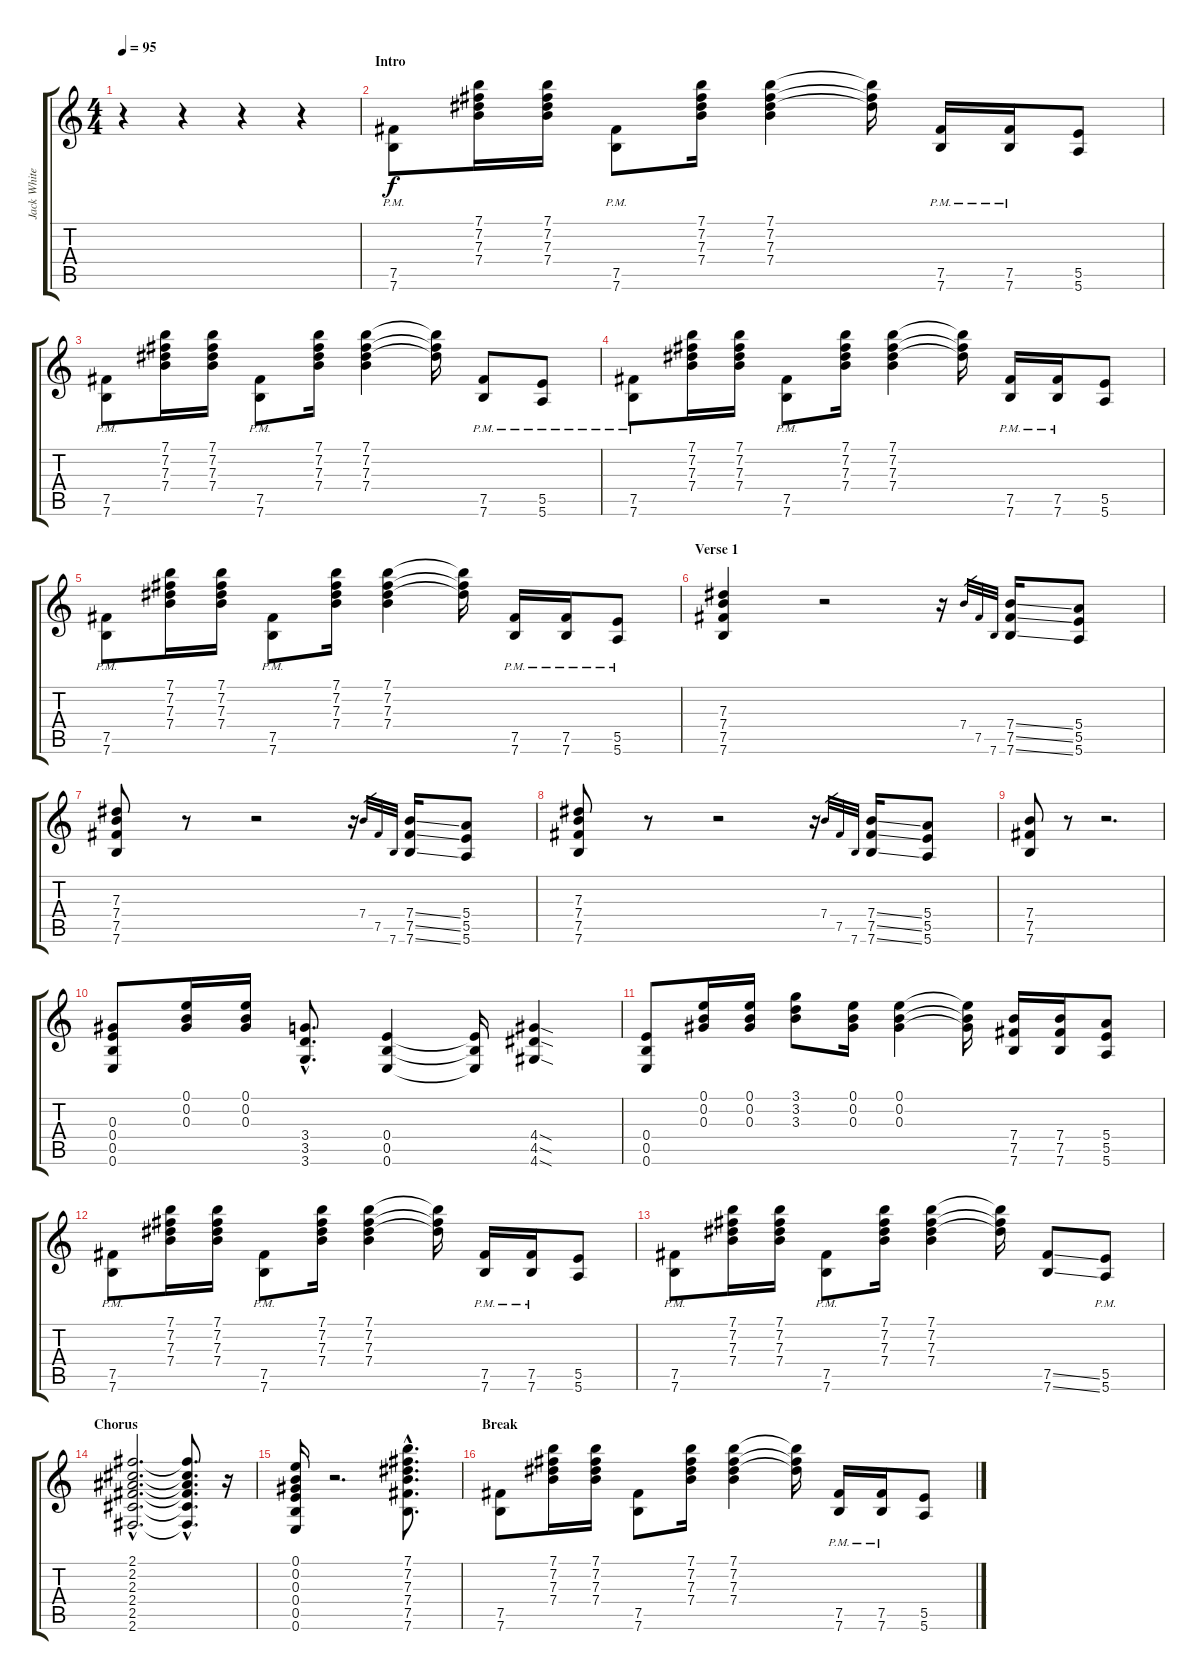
\track ("Jack White" "Jack White") {instrument distortionguitar}
\staff {score tabs}
\tuning (E4 B3 Ab3 E3 B2 E2) {hide}
\ts (4 4)
\tempo 95
\clef g2
\ks c
r.4{dy f instrument distortionguitar} r.4 r.4 r.4 |
\section ("" "Intro")
(7.5{pm} 7.6{pm}).8 (7.1 7.2 7.3 7.4).16 (7.1 7.2 7.3 7.4).16 (7.5{pm} 7.6{pm}).8 (7.1 7.2 7.3 7.4).16 (7.1 7.2 7.3 7.4).4 (7.1{t} 7.2{t} 7.3{t}).16 (7.5{pm} 7.6{pm}).16 (7.5{pm} 7.6{pm}).16 (5.5 5.6).8 |
(7.5{pm} 7.6{pm}).8 (7.1 7.2 7.3 7.4).16 (7.1 7.2 7.3 7.4).16 (7.5{pm} 7.6{pm}).8 (7.1 7.2 7.3 7.4).16 (7.1 7.2 7.3 7.4).4 (7.1{t} 7.2{t} 7.3{t}).16 (7.5{pm} 7.6{pm}).8 (5.5{pm} 5.6{pm}).8 |
(7.5{pm} 7.6{pm}).8 (7.1 7.2 7.3 7.4).16 (7.1 7.2 7.3 7.4).16 (7.5{pm} 7.6{pm}).8 (7.1 7.2 7.3 7.4).16 (7.1 7.2 7.3 7.4).4 (7.1{t} 7.2{t} 7.3{t}).16 (7.5{pm} 7.6{pm}).16 (7.5{pm} 7.6{pm}).16 (5.5 5.6).8 |
(7.5{pm} 7.6{pm}).8 (7.1 7.2 7.3 7.4).16 (7.1 7.2 7.3 7.4).16 (7.5{pm} 7.6{pm}).8 (7.1 7.2 7.3 7.4).16 (7.1 7.2 7.3 7.4).4 (7.1{t} 7.2{t} 7.3{t}).16 (7.5{pm} 7.6{pm}).16 (7.5{pm} 7.6{pm}).16 (5.5{pm} 5.6{pm}).8 |
\section ("" "Verse 1")
(7.3 7.4 7.5 7.6).4 r.2 r.16 7.4.32{gr} 7.5.32{gr} 7.6.32{gr} (7.4{ss} 7.5{ss} 7.6{ss}).16 (5.4 5.5 5.6).8 |
(7.3 7.4 7.5 7.6).8 r.8 r.2 r.16 7.4.32{gr} 7.5.32{gr} 7.6.32{gr} (7.4{ss} 7.5{ss} 7.6{ss}).16 (5.4 5.5 5.6).8 |
(7.3 7.4 7.5 7.6).8 r.8 r.2 r.16 7.4.32{gr} 7.5.32{gr} 7.6.32{gr} (7.4{ss} 7.5{ss} 7.6{ss}).16 (5.4 5.5 5.6).8 |
(7.4 7.5 7.6).8 r.8 r.2{d} |
(0.3 0.4 0.5 0.6).8 (0.1 0.2 0.3).16 (0.1 0.2 0.3).16 (3.4{hac} 3.5{hac} 3.6{hac}).8{d} (0.4 0.5 0.6).4 (0.4{t} 0.5{t} 0.6{t}).16 (4.4{sod} 4.5{sod} 4.6{sod}).4 |
(0.4 0.5 0.6).8 (0.1 0.2 0.3).16 (0.1 0.2 0.3).16 (3.1 3.2 3.3).8 (0.1 0.2 0.3).16 (0.1 0.2 0.3).4 (0.1{t} 0.2{t} 0.3{t}).16 (7.4 7.5 7.6).16 (7.4 7.5 7.6).16 (5.4 5.5 5.6).8 |
(7.5{pm} 7.6{pm}).8 (7.1 7.2 7.3 7.4).16 (7.1 7.2 7.3 7.4).16 (7.5{pm} 7.6{pm}).8 (7.1 7.2 7.3 7.4).16 (7.1 7.2 7.3 7.4).4 (7.1{t} 7.2{t} 7.3{t}).16 (7.5{pm} 7.6{pm}).16 (7.5{pm} 7.6{pm}).16 (5.5 5.6).8 |
(7.5{pm} 7.6{pm}).8 (7.1 7.2 7.3 7.4).16 (7.1 7.2 7.3 7.4).16 (7.5{pm} 7.6{pm}).8 (7.1 7.2 7.3 7.4).16 (7.1 7.2 7.3 7.4).4 (7.1{t} 7.2{t} 7.3{t}).16 (7.5{ss} 7.6{ss}).8 (5.5{pm} 5.6{pm}).8 |
\section ("" "Chorus")
(2.1{hac} 2.2{hac} 2.3{hac} 2.4{hac} 2.5{hac} 2.6{hac}).2{d} (2.1{hac t} 2.2{hac t} 2.3{hac t} 2.4{hac t} 2.5{hac t} 2.6{hac t}).8{d} r.16 |
(0.1 0.2 0.3 0.4 0.5 0.6).16 r.2{d} (7.1{hac} 7.2{hac} 7.3{hac} 7.4{hac} 7.5{hac} 7.6{hac}).8{d instrument guitarharmonics} |
\section ("" "Break")
(7.5 7.6).8{instrument distortionguitar} (7.1 7.2 7.3 7.4).16 (7.1 7.2 7.3 7.4).16 (7.5 7.6).8 (7.1 7.2 7.3 7.4).16 (7.1 7.2 7.3 7.4).4 (7.1{t} 7.2{t} 7.3{t}).16 (7.5{pm} 7.6{pm}).16 (7.5{pm} 7.6{pm}).16 (5.5 5.6).8
